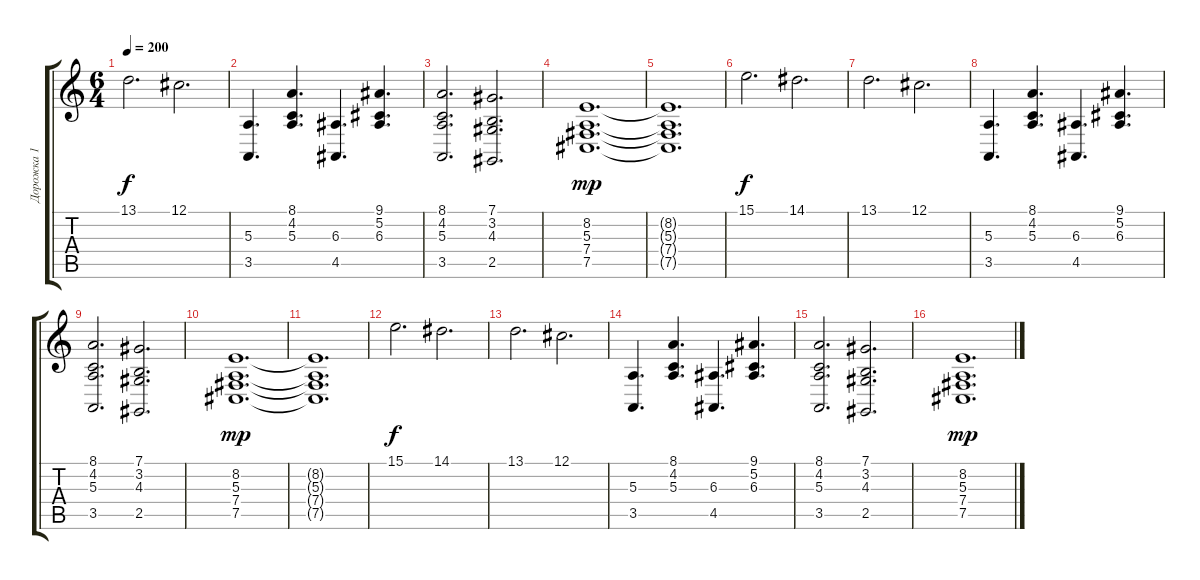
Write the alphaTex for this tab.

\track ("Дорожка 1" "Дорожка 1") {instrument stringensemble1}
\staff {score tabs}
\tuning (Db4 Ab3 E3 B2 Gb2 B1) {hide}
\ts (6 4)
\tempo 200
\clef g2
\ks c
13.1.2{d dy f} 12.1.2{d} |
(5.3 3.5).4{d} (8.1 4.2 5.3).4{d} (6.3 4.5).4{d} (9.1 5.2 6.3).4{d} |
(8.1 4.2 5.3 3.5).2{d} (7.1 3.2 4.3 2.5).2{d} |
(8.2 5.3 7.4 7.5).1{d dy mp} |
(8.2{t} 5.3{t} 7.4{t} 7.5{t}).1{d} |
15.1.2{d dy f} 14.1.2{d} |
13.1.2{d} 12.1.2{d} |
(5.3 3.5).4{d} (8.1 4.2 5.3).4{d} (6.3 4.5).4{d} (9.1 5.2 6.3).4{d} |
(8.1 4.2 5.3 3.5).2{d} (7.1 3.2 4.3 2.5).2{d} |
(8.2 5.3 7.4 7.5).1{d dy mp} |
(8.2{t} 5.3{t} 7.4{t} 7.5{t}).1{d} |
15.1.2{d dy f} 14.1.2{d} |
13.1.2{d} 12.1.2{d} |
(5.3 3.5).4{d} (8.1 4.2 5.3).4{d} (6.3 4.5).4{d} (9.1 5.2 6.3).4{d} |
(8.1 4.2 5.3 3.5).2{d} (7.1 3.2 4.3 2.5).2{d} |
(8.2 5.3 7.4 7.5).1{d dy mp}
